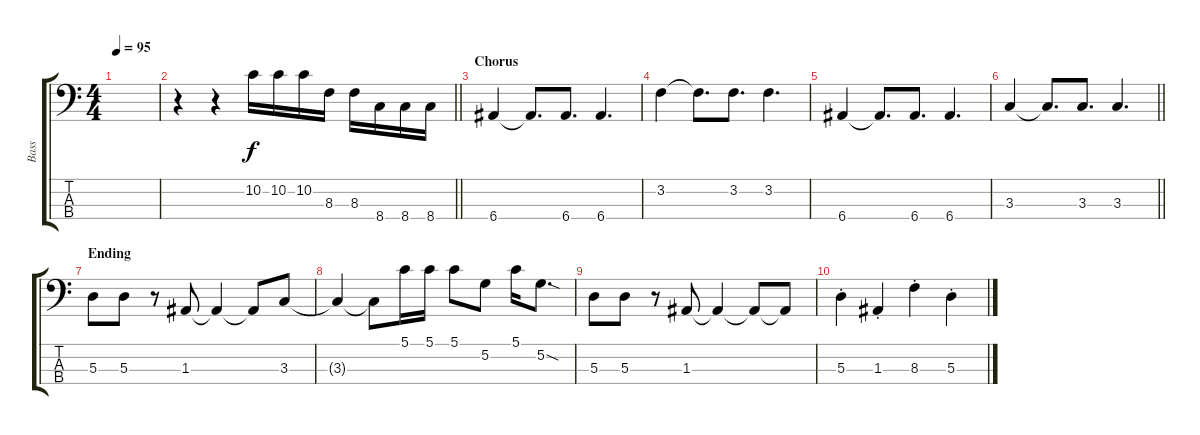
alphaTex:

\track ("Bass" "Bass") {instrument electricbassfinger}
\staff {score tabs}
\tuning (G2 D2 A1 E1) {hide}
\ts (4 4)
\tempo 95
\clef f4
\ks c
|
\barLineRight lightlight
r.4 r.4 10.2.16 10.2.16 10.2.16 8.3.16 8.3.16 8.4.16 8.4.16 8.4.16 |
\section ("" "Chorus")
6.4.4 6.4{t}.8{d} 6.4.8{d} 6.4.4{d} |
3.2.4 3.2{t}.8{d} 3.2.8{d} 3.2.4{d} |
6.4.4 6.4{t}.8{d} 6.4.8{d} 6.4.4{d} |
\barLineRight lightlight
3.3.4 3.3{t}.8{d} 3.3.8{d} 3.3.4{d} |
\section ("" "Ending")
5.3.8 5.3.8 r.8 1.3.8 1.3{t}.4 1.3{t}.8 3.3.8 |
3.3{t}.4 3.3{t}.8 5.1.16 5.1.16 5.1.8 5.2.8 5.1.16 5.2{sod}.8{d} |
5.3.8 5.3.8 r.8 1.3.8 1.3{t}.4 1.3{t}.8 1.3{t}.8 |
5.3{st}.4 1.3{st}.4 8.3{st}.4 5.3{st}.4
